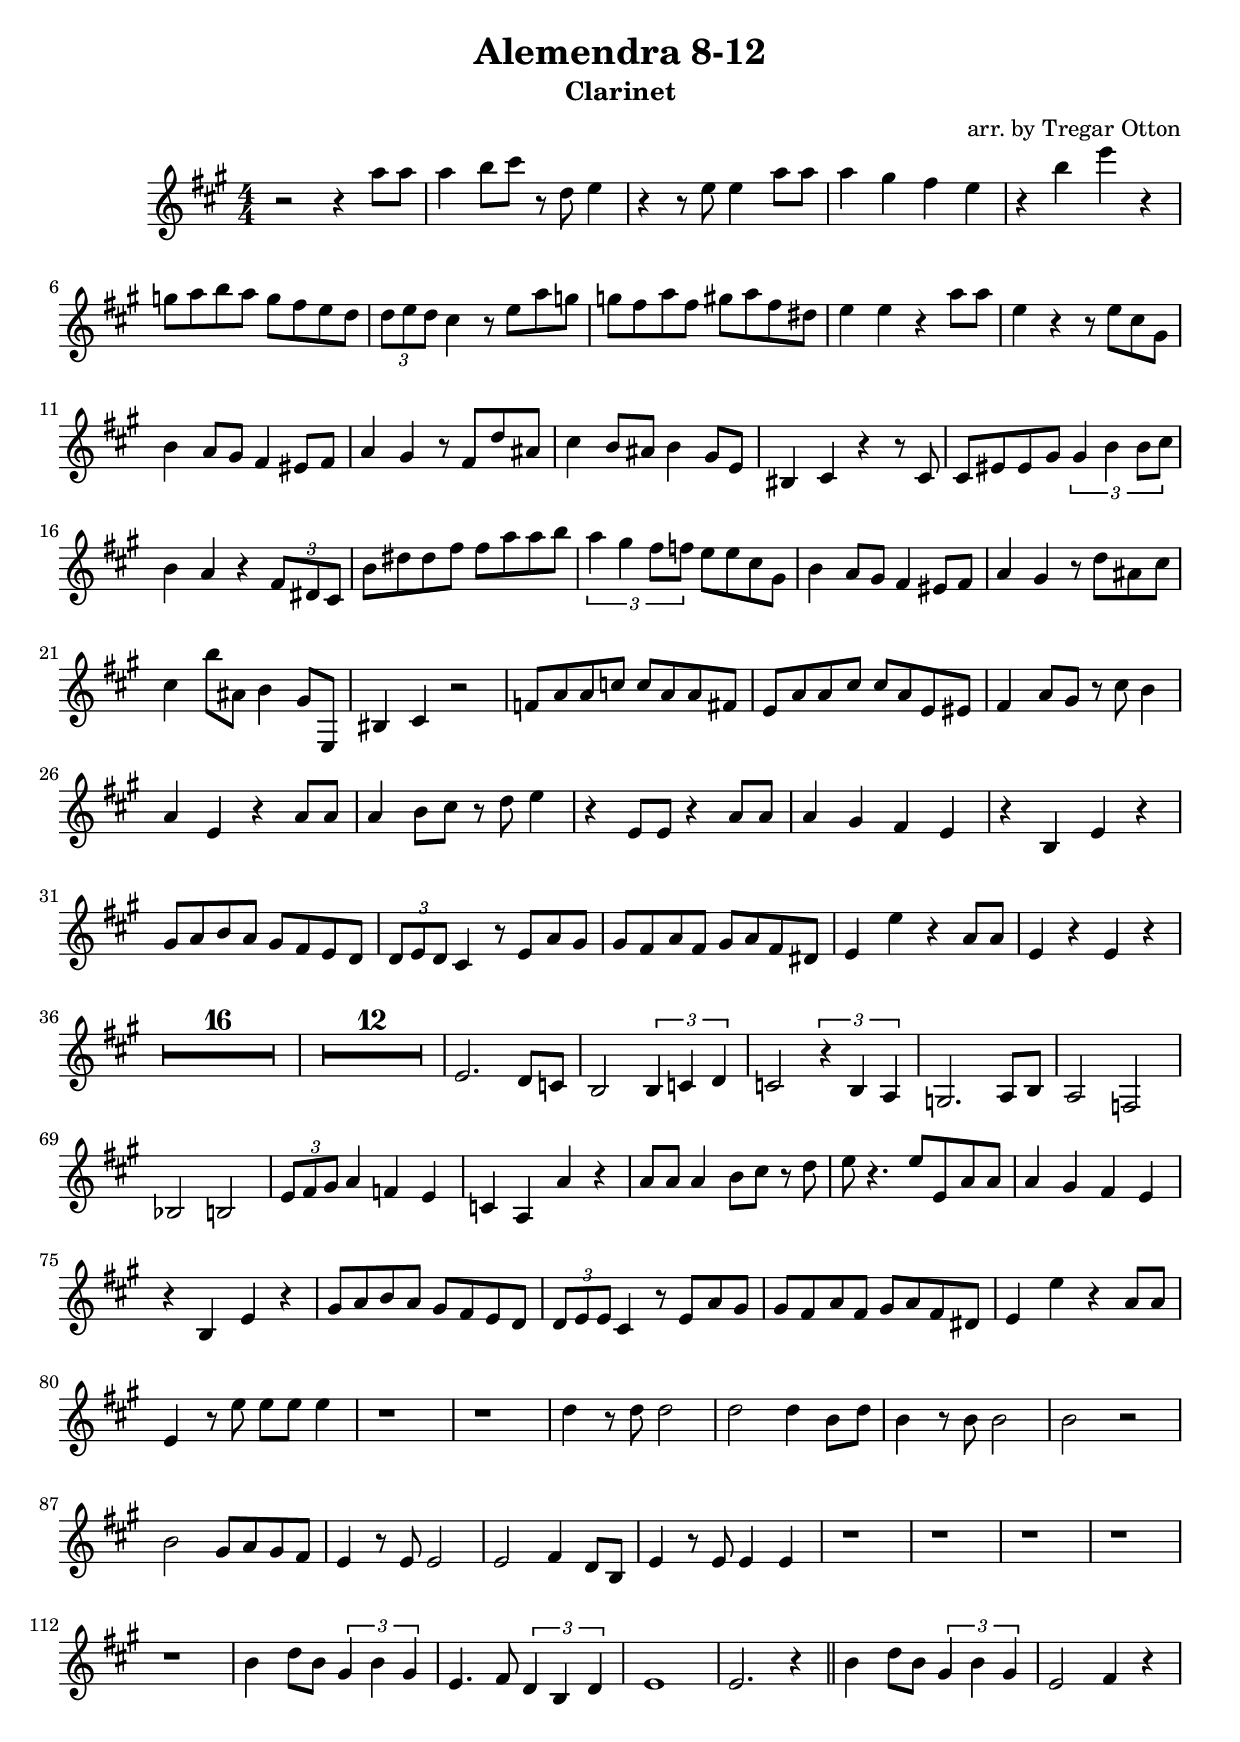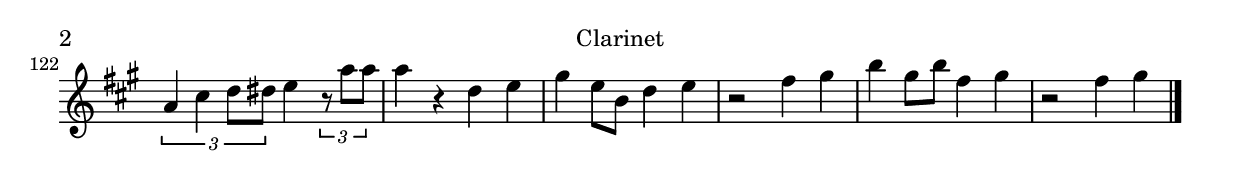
\version "2.18.0"

\header {
  title = "Alemendra 8-12"
  arranger = "arr. by Tregar Otton"
  instrument = "Clarinet"
}

\transpose c' d'    
    \relative c'''{
    \key g \major
    \numericTimeSignature
    \time 4/4
    \compressFullBarRests
    r2 r4 g8 g8
    g4 a8 b8 r8 c,8 d4
    r4 r8 d8 d4 g8 g8
    g4 fis4 e4 d4 
    r4 a' d r    
    f,8 g8 a8 g8 f8 e8 d8 c8
    \times 2/3 { c8 d8 c8 } b4 r8 d8 g8 f8
    f8 e8 g8 e8 fis8 g8 e8 cis8 
    d4 d4 r4 g8 g8 % here is the second repeat
    d4 r4 r8 d8 b8 fis8 

    %measure 11 - melody
    a4 g8 fis8 e4 dis8 e8 
    g4 fis4 r8 e8 c'8 gis8
    b4 a8 gis8 a4 fis8 d8 
    ais4 b4 r4 r8 b8 %slur into next measure
    b8 dis dis fis \times 2/3 {fis4 a4 a8 b8}

    % measure 16
    a4 g4 r4 \times 2/3 {e8 cis8 b8}
    a'8 cis8 cis8 e8 e8 g8 g8 a8
    \times 2/3 {g4 fis4 e8 ees8} d8 d8 b8 fis8
    a4 g8 fis8 e4 dis8 e8
    g4 fis4 r8 c'8 gis8 b8

    %measure 21
    b4 a'8 gis,8 a4 fis8 d,8
    ais'4 b4 r2
    ees8 g8 g8 bes8 bes8 g8 g8 e8
    d8 g8 g8 b8 b8 g8 d8 dis8
    e4 g8 fis8 r8 b8 a4

    %measure 26
    g4 d4 r4 g8 g8
    % repeat: intro
    g4 a8 b8 r8 c8 d4
    r4 d,8 d8 r4 g8 g8
    g4 fis4 e4 d4
    r4 a4 d4 r4

    % paseo measure 31
    fis8 g8 a8 g8 fis8 e8 d8 c8
    \times 2/3 {c8 d8 c8} b4 r8 d8 g8 fis8
    fis8 e8 g8 e8 fis8 g8 e8 cis8
    % first repeat measure
    d4 d'4 r4 g,8 g8
    %second repeat measure
    d4 r4 d4 r4
    % melody 2
    R1*16 
    R1*12

    %page 2 measure 64
    d2. c8 bes8
    a2 \times 2/3 {a4 bes4 c4}
    bes2 \times 2/3 {r4 a4 g4}
    f2. g8 a8
    g2 ees2
    aes2 a \times 2/3 {d8 e8 fis8}
    
    % 70
    g4 ees4 d4 bes4
    g4 g'4 r4 g8 g8
    % start repeat
    g4 a8 b8 r8 c8 d8
    r4. d8 d,8 g8 g8
    g4 fis4 e4 d4
    r4 a4 d4 r4

    % 76 paseo
    fis8 g8 a8 g8 fis8 e8 d8 c8
    \times 2/3 {c8 d8 d8} b4 r8 d8 g8 fis8 
    fis8 e8 g8 e8 fis8 g8 e8 cis8

    % first ending
    d4 d'4 r4 g,8 g8

    % second ending
    d4 r8 d'8 d8 d8 d4

    % 81 estribillo
    r1 r1 % end repeat endings 1, 2, 3, 4

    % start repeat
    c4 r8 c8 c2
    c2 c4 a8 c8
    a4 r8 a8 a2

    % ending 1
    a2 r2

    % 87
    a2 fis8 g8 fis8 e8
    d4 r8 d8 d2
    d2 e4 c8 a8
    d4 r8 d8 d4 d4
    r1*2
    r1*2 % piano solo

    %95
    r1*13
    r1*4
    r1*4

    % flute llamada for out
    a'4 c8 a8 \times 2/3 {fis4 a4 fis4}
    d4. e8 \times 2/3 {c4 a4 c4}
    d1
    d2. r4
    \bar "||"

    % outro
    a'4 c8 a8 \times 2/3 {fis4 a4 fis4}
    d2 e4 r4
    \times 2/3 {g4 b4 c8 cis8} d4 \times 2/3 {r8 g8 g8}
    g4 r4 c,4 d4

    % begin repeat
    fis4 d8 a8 c4 d4
    r2 e4 fis4
    a4 fis8 a8 e4 fis4
    r2 e4 fis4

    % end of song (and end repeat)
    \bar "|."
  }

